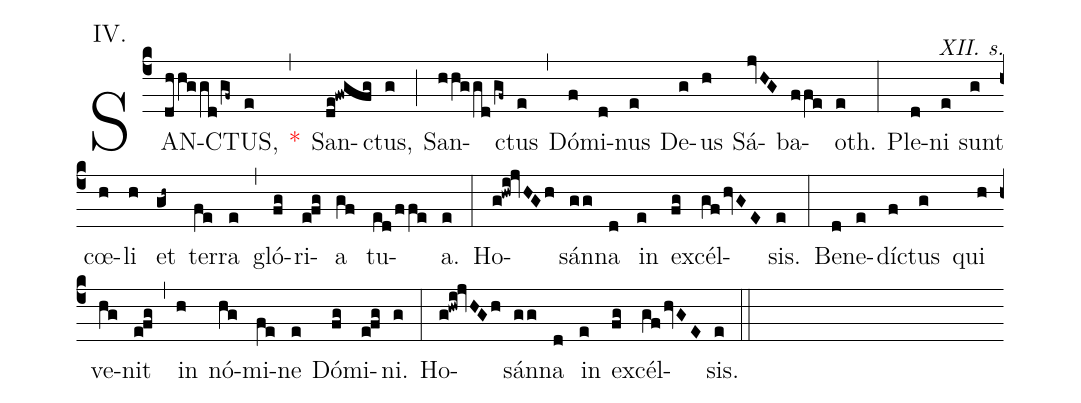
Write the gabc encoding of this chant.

annotation:IV.;
commentary:XII. s.;
office-part:Kyriale;
%%
(c4) SAN(dhhggd/gf~)CTUS,(e) <v>\red{*}</v>(,) San(de!fwgfg)ctus,(g) (;) San(hhggd/gf~)ctus(e) (,) Dó(f)mi(d)nus(e) De(g)us(h) Sá(jvHG)ba(ffe)oth.(e) (:) Ple(d)ni(e) sunt(g) cœ(h)li(h) et(gh~) ter(fe)ra(e) (,) gló(fg)ri(e!fg)a(gf) tu(ed/ffe)a.(e) (:) Ho(g!hwi!jvHGh)sán(gg)na(d) in(e) ex(fg)cél(gf/hvGE)sis.(e) (:) Be(d)ne(e)díc(f)tus(g) qui(h) ve(hg)nit(e!fg) (,) in(h) nó(hg)mi(fe)ne(e) Dó(fg)mi(e!fg)ni.(g) (:) Ho(g!hwi!jvHGh)sán(gg)na(d) in(e) ex(fg)cél(gf/hvGE)sis.(e) (::)
